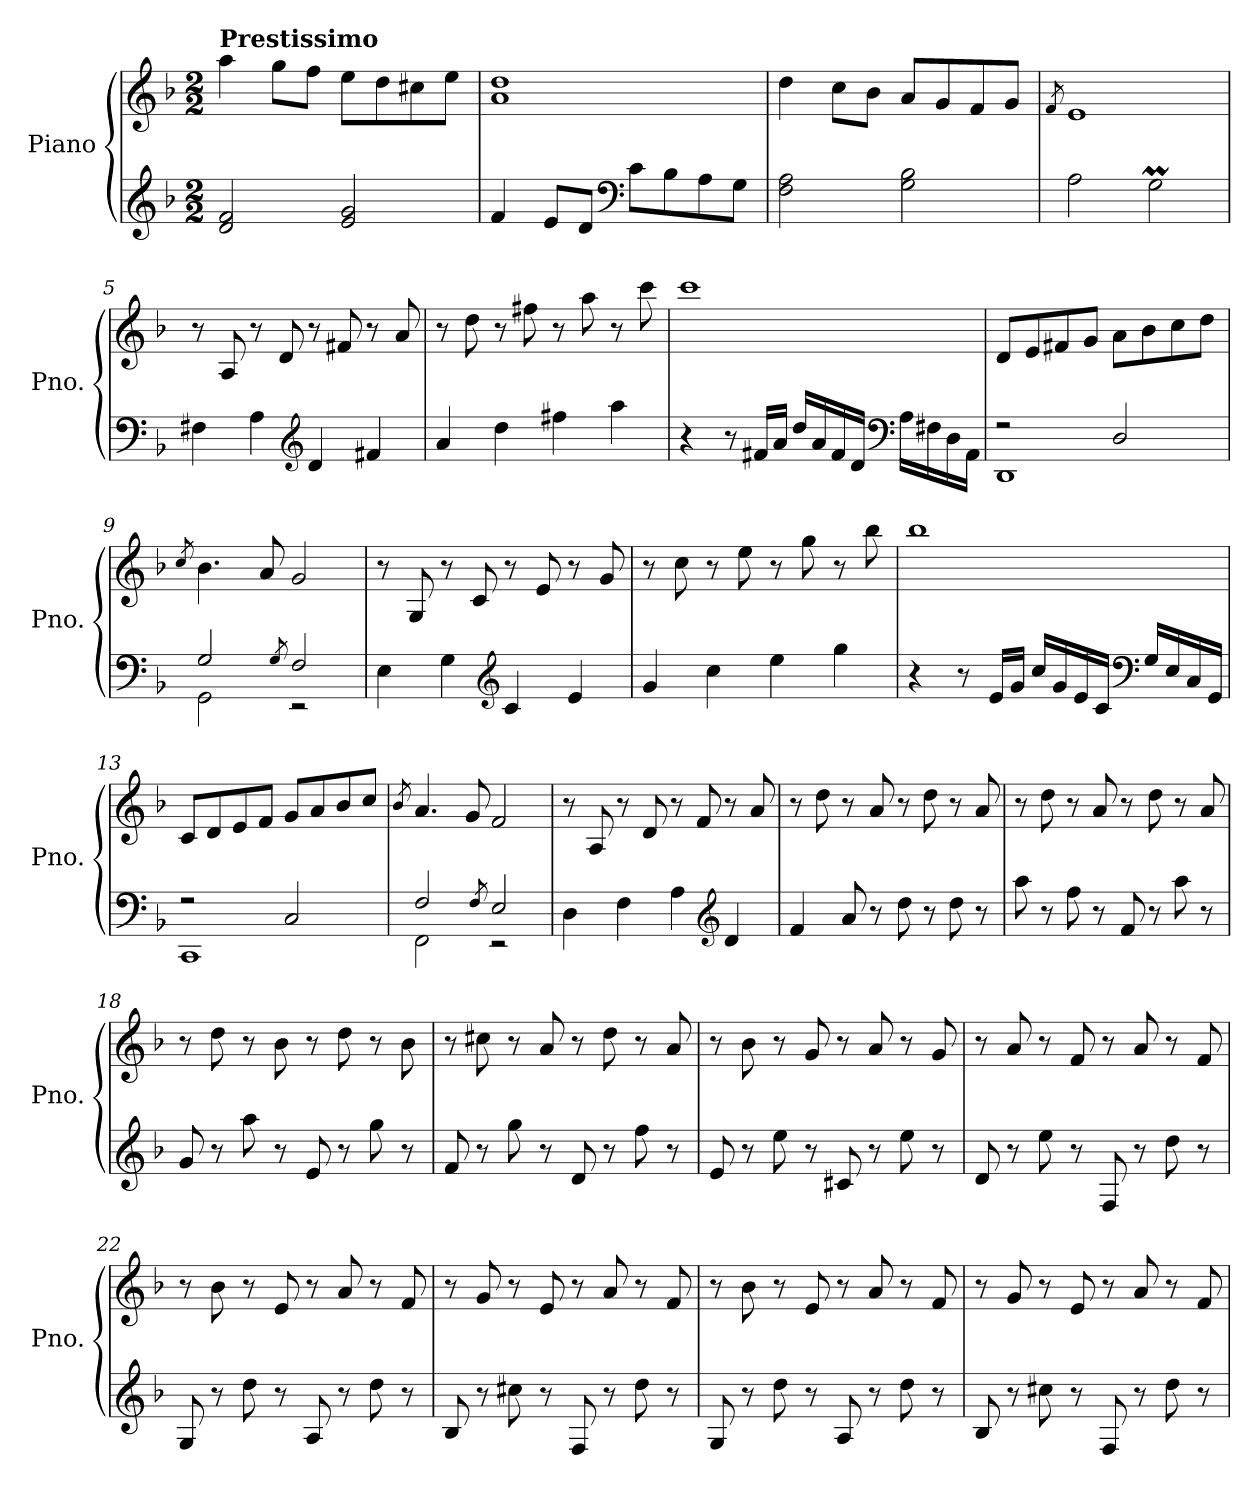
**kern	**kern
*part1	*part1
*staff2	*staff1
*I"Piano	*
*I'Pno.	*
*clefG2	*clefG2
*k[b-]	*k[b-]
*M2/2	*M2/2
*MM240	*MM240
=1	=1
!	!LO:TX:a:B:t=Prestissimo
2d/ 2f/	4aa\
.	8gg\L
.	8ff\J
2e/ 2g/	8ee\L
.	8dd\
.	8cc#X\
.	8ee\J
=2	=2
4f/	1a 1dd
8e/L	.
8d/J	.
*clefF4	*
8c\L	.
8B-\	.
8A\	.
8G\J	.
=3	=3
2F\ 2A\	4dd\
.	8cc\L
.	8b-\J
2G\ 2B-\	8a/L
.	8g/
.	8f/
.	8g/J
=4	=4
.	8qf/
2A\	1e
2GM\	.
=5	=5
4F#X\	8r
.	8A/
4A\	8r
.	8d/
*clefG2	*
4d/	8r
.	8f#X/
4f#X/	8r
.	8a/
!!LO:LB:g=z
=6	=6
4a/	8r
.	8dd\
4dd\	8r
.	8ff#X\
4ff#X\	8r
.	8aa\
4aa\	8r
.	8ccc\
=7	=7
4r	1ccc
8r	.
16f#X/LL	.
16a/JJ	.
16dd/LL	.
16a/	.
16f#/	.
16d/JJ	.
*clefF4	*
16A\LL	.
16F#X\	.
16D\	.
16AA\JJ	.
=8	=8
*^	*
2r	1DD	8d/L
.	.	8e/
.	.	8f#X/
.	.	8g/J
2D/	.	8a\L
.	.	8b-\
.	.	8cc\
.	.	8dd\J
=9	=9	=9
.	.	8qcc/
2G/	2GG\	4.b-\
.	.	8a/
8qG/	.	.
2F/	2r	2g/
*v	*v	*
!!LO:LB:g=z
=10	=10
4E\	8r
.	8G/
4G\	8r
.	8c/
*clefG2	*
4c/	8r
.	8e/
4e/	8r
.	8g/
=11	=11
4g/	8r
.	8cc\
4cc\	8r
.	8ee\
4ee\	8r
.	8gg\
4gg\	8r
.	8bb-\
=12	=12
4r	1bb-
8r	.
16e/LL	.
16g/JJ	.
16cc/LL	.
16g/	.
16e/	.
16c/JJ	.
*clefF4	*
16G/LL	.
16E/	.
16C/	.
16GG/JJ	.
=13	=13
*^	*
2r	1CC	8c/L
.	.	8d/
.	.	8e/
.	.	8f/J
2C/	.	8g/L
.	.	8a/
.	.	8b-/
.	.	8cc/J
=14	=14	=14
.	.	8qb-/
2F/	2FF\	4.a/
.	.	8g/
8qF/	.	.
2E/	2r	2f/
*v	*v	*
!!LO:LB:g=z
=15	=15
4D\	8r
.	8A/
4F\	8r
.	8d/
4A\	8r
.	8f/
*clefG2	*
4d/	8r
.	8a/
=16	=16
4f/	8r
.	8dd\
8a/	8r
8r	8a/
8dd\	8r
8r	8dd\
8dd\	8r
8r	8a/
=17	=17
8aa\	8r
8r	8dd\
8ff\	8r
8r	8a/
8f/	8r
8r	8dd\
8aa\	8r
8r	8a/
=18	=18
8g/	8r
8r	8dd\
8aa\	8r
8r	8b-\
8e/	8r
8r	8dd\
8gg\	8r
8r	8b-\
!!LO:LB:g=z
=19	=19
8f/	8r
8r	8cc#X\
8gg\	8r
8r	8a/
8d/	8r
8r	8dd\
8ff\	8r
8r	8a/
=20	=20
8e/	8r
8r	8b-\
8ee\	8r
8r	8g/
8c#X/	8r
8r	8a/
8ee\	8r
8r	8g/
=21	=21
8d/	8r
8r	8a/
8ee\	8r
8r	8f/
8F/	8r
8r	8a/
8dd\	8r
8r	8f/
=22	=22
8G/	8r
8r	8b-\
8dd\	8r
8r	8e/
8A/	8r
8r	8a/
8dd\	8r
8r	8f/
!!LO:PB:g=z
=23	=23
8B-/	8r
8r	8g/
8cc#X\	8r
8r	8e/
8F/	8r
8r	8a/
8dd\	8r
8r	8f/
=24	=24
8G/	8r
8r	8b-\
8dd\	8r
8r	8e/
8A/	8r
8r	8a/
8dd\	8r
8r	8f/
=25	=25
8B-/	8r
8r	8g/
8cc#X\	8r
8r	8e/
8F/	8r
8r	8a/
8dd\	8r
8r	8f/
=	=
*-	*-
